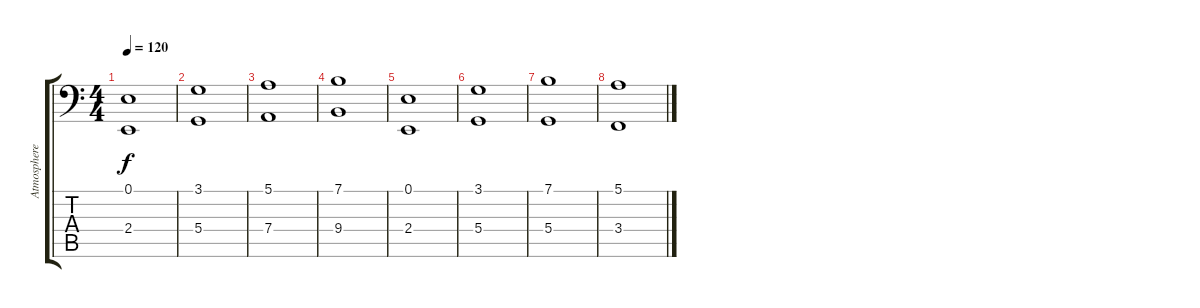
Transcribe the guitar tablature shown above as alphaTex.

\track ("Atmosphere" "Atmosphere") {instrument pad2warm}
\staff {score tabs}
\tuning (E3 B2 G2 D2 A1 E1) {hide}
\ts (4 4)
\tempo 120
\clef f4
\ks c
(0.1 2.4).1{dy f} |
(3.1 5.4).1 |
(5.1 7.4).1 |
(7.1 9.4).1 |
(0.1 2.4).1 |
(3.1 5.4).1 |
(7.1 5.4).1 |
(5.1 3.4).1
